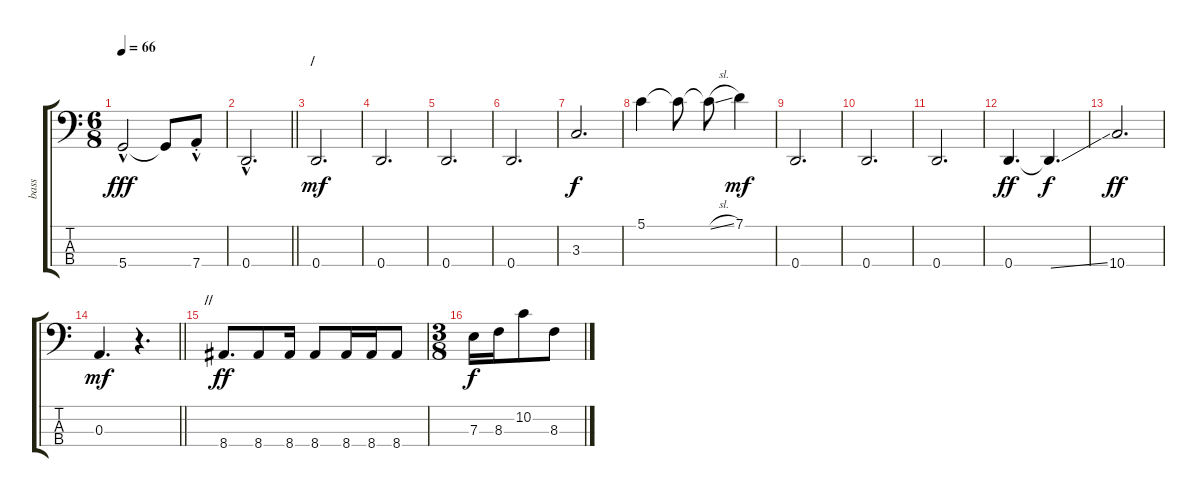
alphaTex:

\track ("bass" "bass") {instrument electricbassfinger}
\staff {score tabs}
\tuning (G2 D2 A1 D1) {hide}
\ts (6 8)
\tempo 66
\clef f4
\ks c
5.4{hac}.2{dy fff} 5.4{t}.8 7.4{hac st}.8 |
\barLineRight lightlight
0.4{hac}.2{d} |
\section ("" "/")
0.4.2{d dy mf} |
0.4.2{d} |
0.4.2{d} |
0.4.2{d} |
3.3.2{d dy f} |
5.1.4 5.1{t}.8 5.1{sl t}.8 7.1.4{dy mf} |
0.4.2{d} |
0.4.2{d} |
0.4.2{d} |
0.4.4{d dy ff} 0.4{ss t}.4{d dy f} |
10.4.2{d dy ff} |
\barLineRight lightlight
0.3.4{d dy mf} r.4{d} |
\section ("" "//")
8.4.8{d dy ff} 8.4.8 8.4.16 8.4.8 8.4.16 8.4.16 8.4.8 |
\ts (3 8)
7.3.16{dy f} 8.3.16 10.2.8 8.3.8
